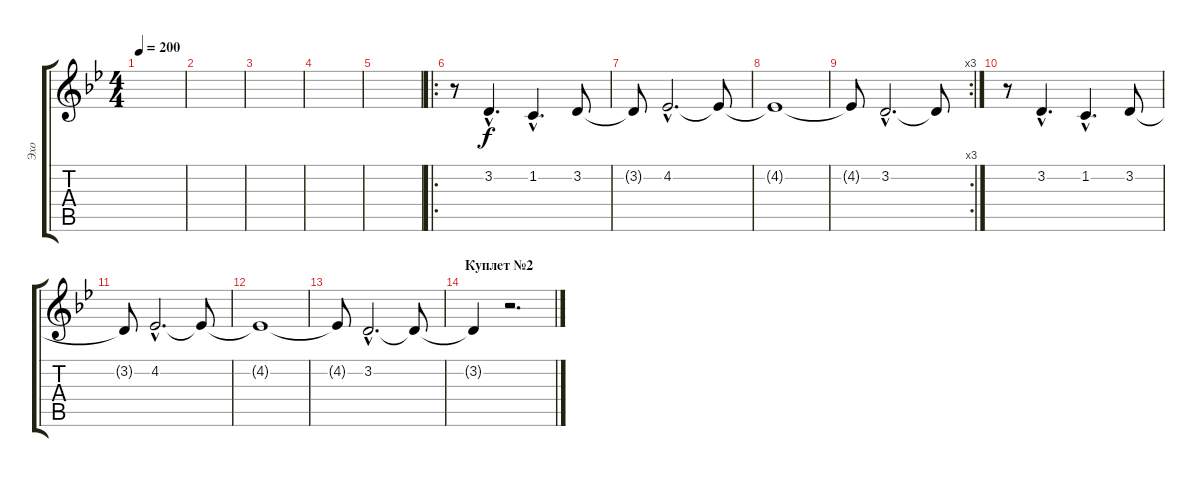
\track ("Эхо" "Эхо") {instrument tenorsax}
\staff {score tabs}
\tuning (E4 B3 G3 D3 A2 E2) {hide}
\ts (4 4)
\tempo 200
\clef g2
\ks bb
|
|
|
|
|
\ro
r.8 3.2{hac}.4{d} 1.2{hac}.4{d} 3.2.8 |
3.2{t}.8 4.2{hac}.2{d} 4.2{t}.8 |
4.2{t}.1 |
\rc 3
4.2{t}.8 3.2{hac}.2{d} 3.2{t}.8 |
r.8 3.2{hac}.4{d} 1.2{hac}.4{d} 3.2.8 |
3.2{t}.8 4.2{hac}.2{d} 4.2{t}.8 |
4.2{t}.1 |
4.2{t}.8 3.2{hac}.2{d} 3.2{t}.8 |
\section ("" "Куплет №2")
3.2{t}.4 r.2{d}
